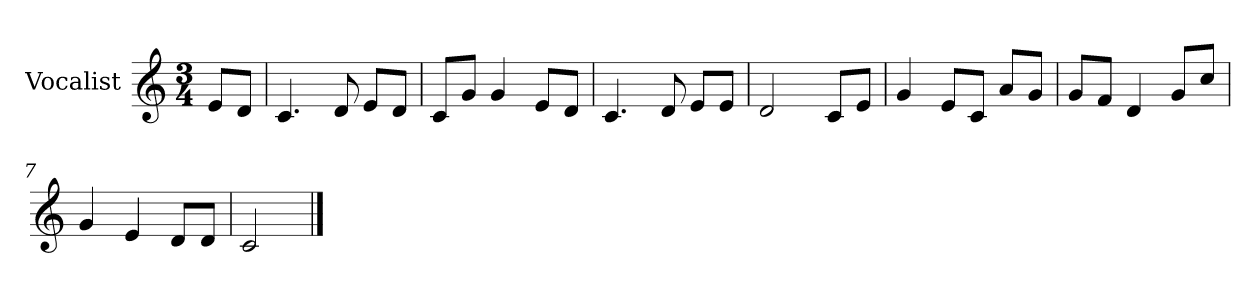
**kern
*part1
*staff1
*I"Vocalist
*k[]
*C:
*M3/4
=
8eL
8dJ
=1
4.c
8d
8eL
8dJ
=2
8cL
8gJ
4g
8eL
8dJ
=3
4.c
8d
8eL
8eJ
=4
2d
8cL
8eJ
=5
4g
8eL
8cJ
8aL
8gJ
=6
8gL
8fJ
4d
8gL
8ccJ
=7
4g
4e
8dL
8dJ
=8
2c
==
*-
